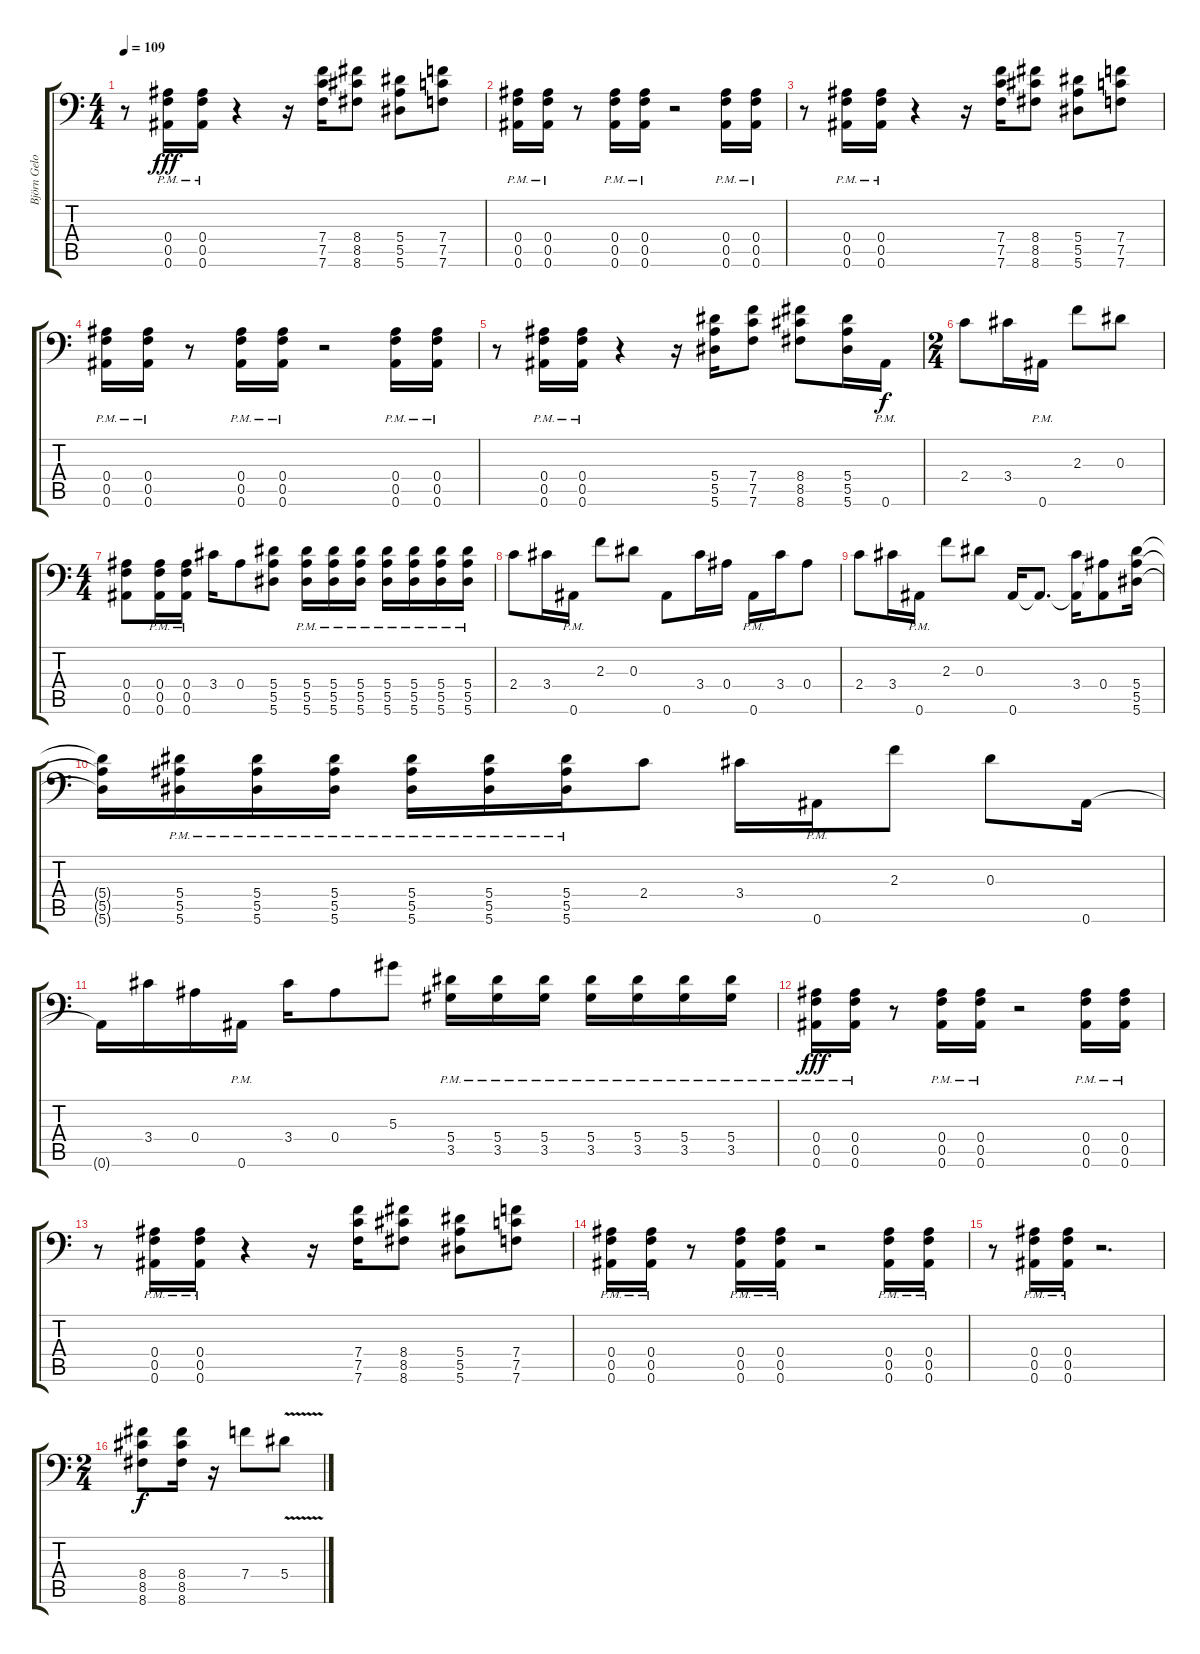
\track ("Björn Gelotte" "Björn Gelo") {instrument acousticguitarsteel}
\staff {score tabs}
\tuning (C4 G3 Eb3 Bb2 F2 Bb1) {hide}
\ts (4 4)
\tempo 109
\clef f4
\ks c
r.8{dy fff} (0.4{pm} 0.5{pm} 0.6{pm}).16 (0.4{pm} 0.5{pm} 0.6{pm}).16 r.4 r.16 (7.4 7.5 7.6).16 (8.4 8.5 8.6).8 (5.4 5.5 5.6).8 (7.4 7.5 7.6).8 |
(0.4{pm} 0.5{pm} 0.6{pm}).16 (0.4{pm} 0.5{pm} 0.6{pm}).16 r.8 (0.4{pm} 0.5{pm} 0.6{pm}).16 (0.4{pm} 0.5{pm} 0.6{pm}).16 r.2 (0.4{pm} 0.5{pm} 0.6{pm}).16 (0.4{pm} 0.5{pm} 0.6{pm}).16 |
r.8 (0.4{pm} 0.5{pm} 0.6{pm}).16 (0.4{pm} 0.5{pm} 0.6{pm}).16 r.4 r.16 (7.4 7.5 7.6).16 (8.4 8.5 8.6).8 (5.4 5.5 5.6).8 (7.4 7.5 7.6).8 |
(0.4{pm} 0.5{pm} 0.6{pm}).16 (0.4{pm} 0.5{pm} 0.6{pm}).16 r.8 (0.4{pm} 0.5{pm} 0.6{pm}).16 (0.4{pm} 0.5{pm} 0.6{pm}).16 r.2 (0.4{pm} 0.5{pm} 0.6{pm}).16 (0.4{pm} 0.5{pm} 0.6{pm}).16 |
r.8 (0.4{pm} 0.5{pm} 0.6{pm}).16 (0.4{pm} 0.5{pm} 0.6{pm}).16 r.4 r.16 (5.4 5.5 5.6).16 (7.4 7.5 7.6).8 (8.4 8.5 8.6).8 (5.4 5.5 5.6).16 0.6{pm}.16{dy f} |
\ts (2 4)
2.4.8 3.4.16 0.6{pm}.16 2.3.8 0.3.8 |
\ts (4 4)
(0.4 0.5 0.6).8 (0.4{pm} 0.5{pm} 0.6{pm}).16 (0.4{pm} 0.5{pm} 0.6{pm}).16 3.4.16 0.4.8 (5.4 5.5 5.6).8 (5.4{pm} 5.5{pm} 5.6{pm}).16 (5.4{pm} 5.5{pm} 5.6{pm}).16 (5.4{pm} 5.5{pm} 5.6{pm}).16 (5.4{pm} 5.5{pm} 5.6{pm}).16 (5.4{pm} 5.5{pm} 5.6{pm}).16 (5.4{pm} 5.5{pm} 5.6{pm}).16 (5.4{pm} 5.5{pm} 5.6{pm}).16 |
2.4.8 3.4.16 0.6{pm}.16 2.3.8 0.3.8 0.6.8 3.4.16 0.4.16 0.6{pm}.16 3.4.16 0.4.8 |
2.4.8 3.4.16 0.6{pm}.16 2.3.8 0.3.8 0.6.16 0.6{t}.8{d} (3.4 0.6{t}).16 (0.4 0.6{t}).8 (5.4 5.5 5.6).16 |
(5.4{t} 5.5{t} 5.6{t}).16 (5.4{pm} 5.5{pm} 5.6{pm}).16 (5.4{pm} 5.5{pm} 5.6{pm}).16 (5.4{pm} 5.5{pm} 5.6{pm}).16 (5.4{pm} 5.5{pm} 5.6{pm}).16 (5.4{pm} 5.5{pm} 5.6{pm}).16 (5.4{pm} 5.5{pm} 5.6{pm}).16 2.4.8 3.4.16 0.6{pm}.16 2.3.8 0.3.8 0.6.16 |
0.6{t}.16 3.4.16 0.4.16 0.6{pm}.16 3.4.16 0.4.8 5.3.8 (5.4{pm} 3.5{pm}).16 (5.4{pm} 3.5{pm}).16 (5.4{pm} 3.5{pm}).16 (5.4{pm} 3.5{pm}).16 (5.4{pm} 3.5{pm}).16 (5.4{pm} 3.5{pm}).16 (5.4{pm} 3.5{pm}).16 |
(0.4{pm} 0.5{pm} 0.6{pm}).16{dy fff} (0.4{pm} 0.5{pm} 0.6{pm}).16 r.8 (0.4{pm} 0.5{pm} 0.6{pm}).16 (0.4{pm} 0.5{pm} 0.6{pm}).16 r.2 (0.4{pm} 0.5{pm} 0.6{pm}).16 (0.4{pm} 0.5{pm} 0.6{pm}).16 |
r.8 (0.4{pm} 0.5{pm} 0.6{pm}).16 (0.4{pm} 0.5{pm} 0.6{pm}).16 r.4 r.16 (7.4 7.5 7.6).16 (8.4 8.5 8.6).8 (5.4 5.5 5.6).8 (7.4 7.5 7.6).8 |
(0.4{pm} 0.5{pm} 0.6{pm}).16 (0.4{pm} 0.5{pm} 0.6{pm}).16 r.8 (0.4{pm} 0.5{pm} 0.6{pm}).16 (0.4{pm} 0.5{pm} 0.6{pm}).16 r.2 (0.4{pm} 0.5{pm} 0.6{pm}).16 (0.4{pm} 0.5{pm} 0.6{pm}).16 |
r.8 (0.4{pm} 0.5{pm} 0.6{pm}).16 (0.4{pm} 0.5{pm} 0.6{pm}).16 r.2{d} |
\ts (2 4)
(8.4 8.5 8.6).8{dy f} (8.4 8.5 8.6).16 r.16 7.4.8 5.4{v}.8
